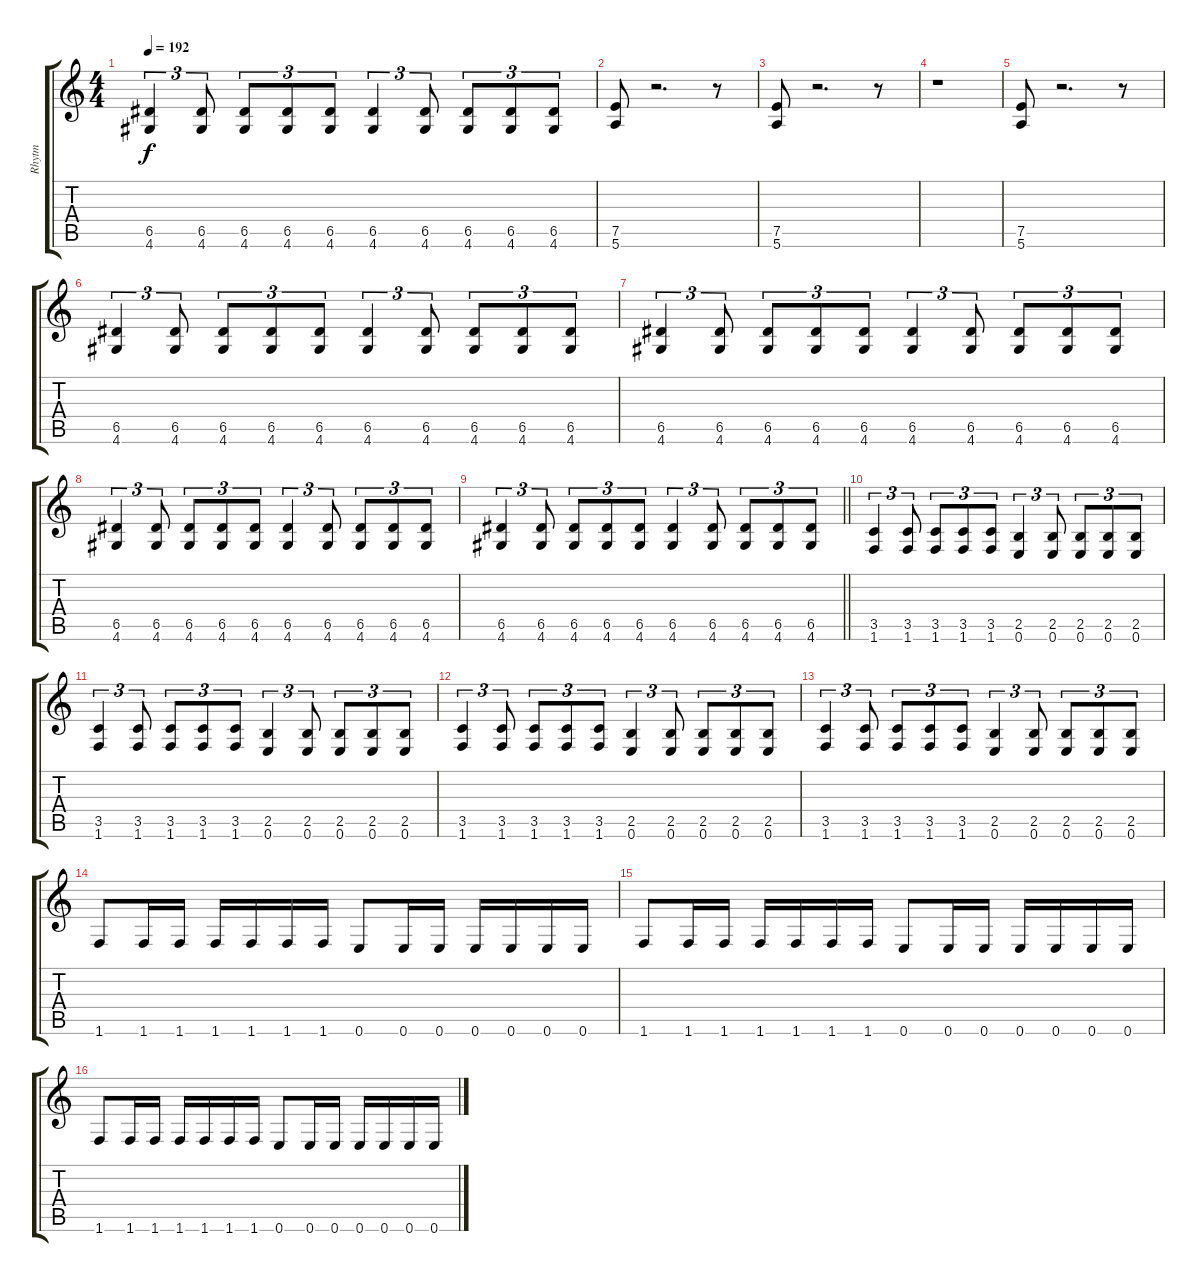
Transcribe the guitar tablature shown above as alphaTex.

\track ("Rhytm" "Rhytm") {instrument distortionguitar}
\staff {score tabs}
\tuning (E4 B3 G3 D3 A2 E2) {hide}
\ts (4 4)
\tempo 192
\clef g2
\ks c
(6.5 4.6).4{tu (3 2) dy f} (6.5 4.6).8{tu (3 2)} (6.5 4.6).8{tu (3 2)} (6.5 4.6).8{tu (3 2)} (6.5 4.6).8{tu (3 2)} (6.5 4.6).4{tu (3 2)} (6.5 4.6).8{tu (3 2)} (6.5 4.6).8{tu (3 2)} (6.5 4.6).8{tu (3 2)} (6.5 4.6).8{tu (3 2)} |
(7.5 5.6).8 r.2{d} r.8 |
(7.5 5.6).8 r.2{d} r.8 |
r.1 |
(7.5 5.6).8 r.2{d} r.8 |
(6.5 4.6).4{tu (3 2)} (6.5 4.6).8{tu (3 2)} (6.5 4.6).8{tu (3 2)} (6.5 4.6).8{tu (3 2)} (6.5 4.6).8{tu (3 2)} (6.5 4.6).4{tu (3 2)} (6.5 4.6).8{tu (3 2)} (6.5 4.6).8{tu (3 2)} (6.5 4.6).8{tu (3 2)} (6.5 4.6).8{tu (3 2)} |
(6.5 4.6).4{tu (3 2)} (6.5 4.6).8{tu (3 2)} (6.5 4.6).8{tu (3 2)} (6.5 4.6).8{tu (3 2)} (6.5 4.6).8{tu (3 2)} (6.5 4.6).4{tu (3 2)} (6.5 4.6).8{tu (3 2)} (6.5 4.6).8{tu (3 2)} (6.5 4.6).8{tu (3 2)} (6.5 4.6).8{tu (3 2)} |
(6.5 4.6).4{tu (3 2)} (6.5 4.6).8{tu (3 2)} (6.5 4.6).8{tu (3 2)} (6.5 4.6).8{tu (3 2)} (6.5 4.6).8{tu (3 2)} (6.5 4.6).4{tu (3 2)} (6.5 4.6).8{tu (3 2)} (6.5 4.6).8{tu (3 2)} (6.5 4.6).8{tu (3 2)} (6.5 4.6).8{tu (3 2)} |
\barLineRight lightlight
(6.5 4.6).4{tu (3 2)} (6.5 4.6).8{tu (3 2)} (6.5 4.6).8{tu (3 2)} (6.5 4.6).8{tu (3 2)} (6.5 4.6).8{tu (3 2)} (6.5 4.6).4{tu (3 2)} (6.5 4.6).8{tu (3 2)} (6.5 4.6).8{tu (3 2)} (6.5 4.6).8{tu (3 2)} (6.5 4.6).8{tu (3 2)} |
(3.5 1.6).4{tu (3 2)} (3.5 1.6).8{tu (3 2)} (3.5 1.6).8{tu (3 2)} (3.5 1.6).8{tu (3 2)} (3.5 1.6).8{tu (3 2)} (2.5 0.6).4{tu (3 2)} (2.5 0.6).8{tu (3 2)} (2.5 0.6).8{tu (3 2)} (2.5 0.6).8{tu (3 2)} (2.5 0.6).8{tu (3 2)} |
(3.5 1.6).4{tu (3 2)} (3.5 1.6).8{tu (3 2)} (3.5 1.6).8{tu (3 2)} (3.5 1.6).8{tu (3 2)} (3.5 1.6).8{tu (3 2)} (2.5 0.6).4{tu (3 2)} (2.5 0.6).8{tu (3 2)} (2.5 0.6).8{tu (3 2)} (2.5 0.6).8{tu (3 2)} (2.5 0.6).8{tu (3 2)} |
(3.5 1.6).4{tu (3 2)} (3.5 1.6).8{tu (3 2)} (3.5 1.6).8{tu (3 2)} (3.5 1.6).8{tu (3 2)} (3.5 1.6).8{tu (3 2)} (2.5 0.6).4{tu (3 2)} (2.5 0.6).8{tu (3 2)} (2.5 0.6).8{tu (3 2)} (2.5 0.6).8{tu (3 2)} (2.5 0.6).8{tu (3 2)} |
(3.5 1.6).4{tu (3 2)} (3.5 1.6).8{tu (3 2)} (3.5 1.6).8{tu (3 2)} (3.5 1.6).8{tu (3 2)} (3.5 1.6).8{tu (3 2)} (2.5 0.6).4{tu (3 2)} (2.5 0.6).8{tu (3 2)} (2.5 0.6).8{tu (3 2)} (2.5 0.6).8{tu (3 2)} (2.5 0.6).8{tu (3 2)} |
1.6.8 1.6.16 1.6.16 1.6.16 1.6.16 1.6.16 1.6.16 0.6.8 0.6.16 0.6.16 0.6.16 0.6.16 0.6.16 0.6.16 |
1.6.8 1.6.16 1.6.16 1.6.16 1.6.16 1.6.16 1.6.16 0.6.8 0.6.16 0.6.16 0.6.16 0.6.16 0.6.16 0.6.16 |
1.6.8 1.6.16 1.6.16 1.6.16 1.6.16 1.6.16 1.6.16 0.6.8 0.6.16 0.6.16 0.6.16 0.6.16 0.6.16 0.6.16
